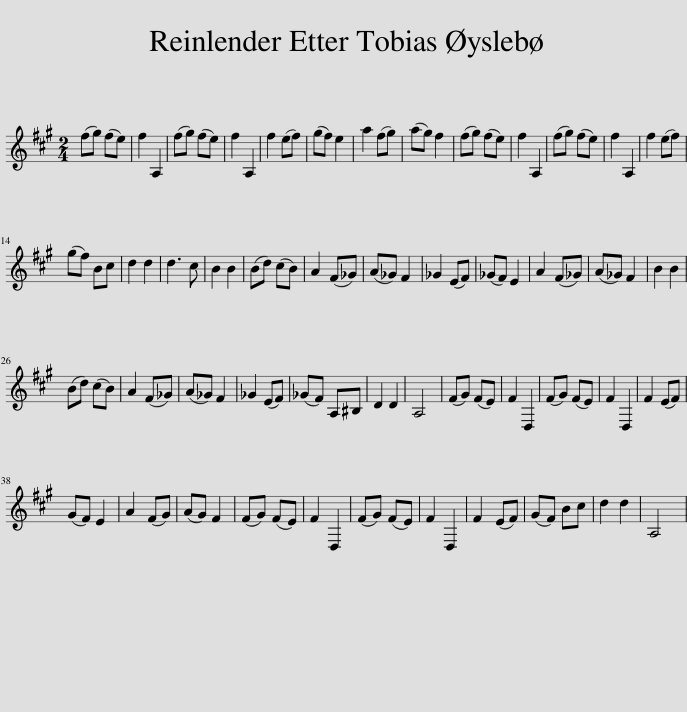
X:1
L:1/8
M:2/4
I:linebreak $
K:A
V:1 treble
V:1
 (fg) (fe) | f2 A,2 | (fg) (fe) | f2 A,2 | f2 (ef) | %5
 (gf) e2 | a2 (fg) | (ag) f2 | (fg) (fe) | f2 A,2 | %10
 (fg) (fe) | f2 A,2 | f2 (ef) |$ (gf) Bc | d2 d2 | %15
 d3 c | B2 B2 | (Bd) (cB) | A2 (F_G) | (A_G) F2 | %20
 _G2 (EF) | (_GF) E2 | A2 (F_G) | (A_G) F2 | B2 B2 |$ %25
 (Bd) (cB) | A2 (F_G) | (A_G) F2 | _G2 (EF) | (_GF) A,^B, | %30
 D2 D2 | A,4 | (FG) (FE) | F2 D,2 | (FG) (FE) | %35
 F2 D,2 | F2 (EF) |$ (GF) E2 | A2 (FG) | (AG) F2 | %40
 (FG) (FE) | F2 D,2 | (FG) (FE) | F2 D,2 | F2 (EF) | %45
 (GF) Bc | d2 d2 | A,4 | %48
